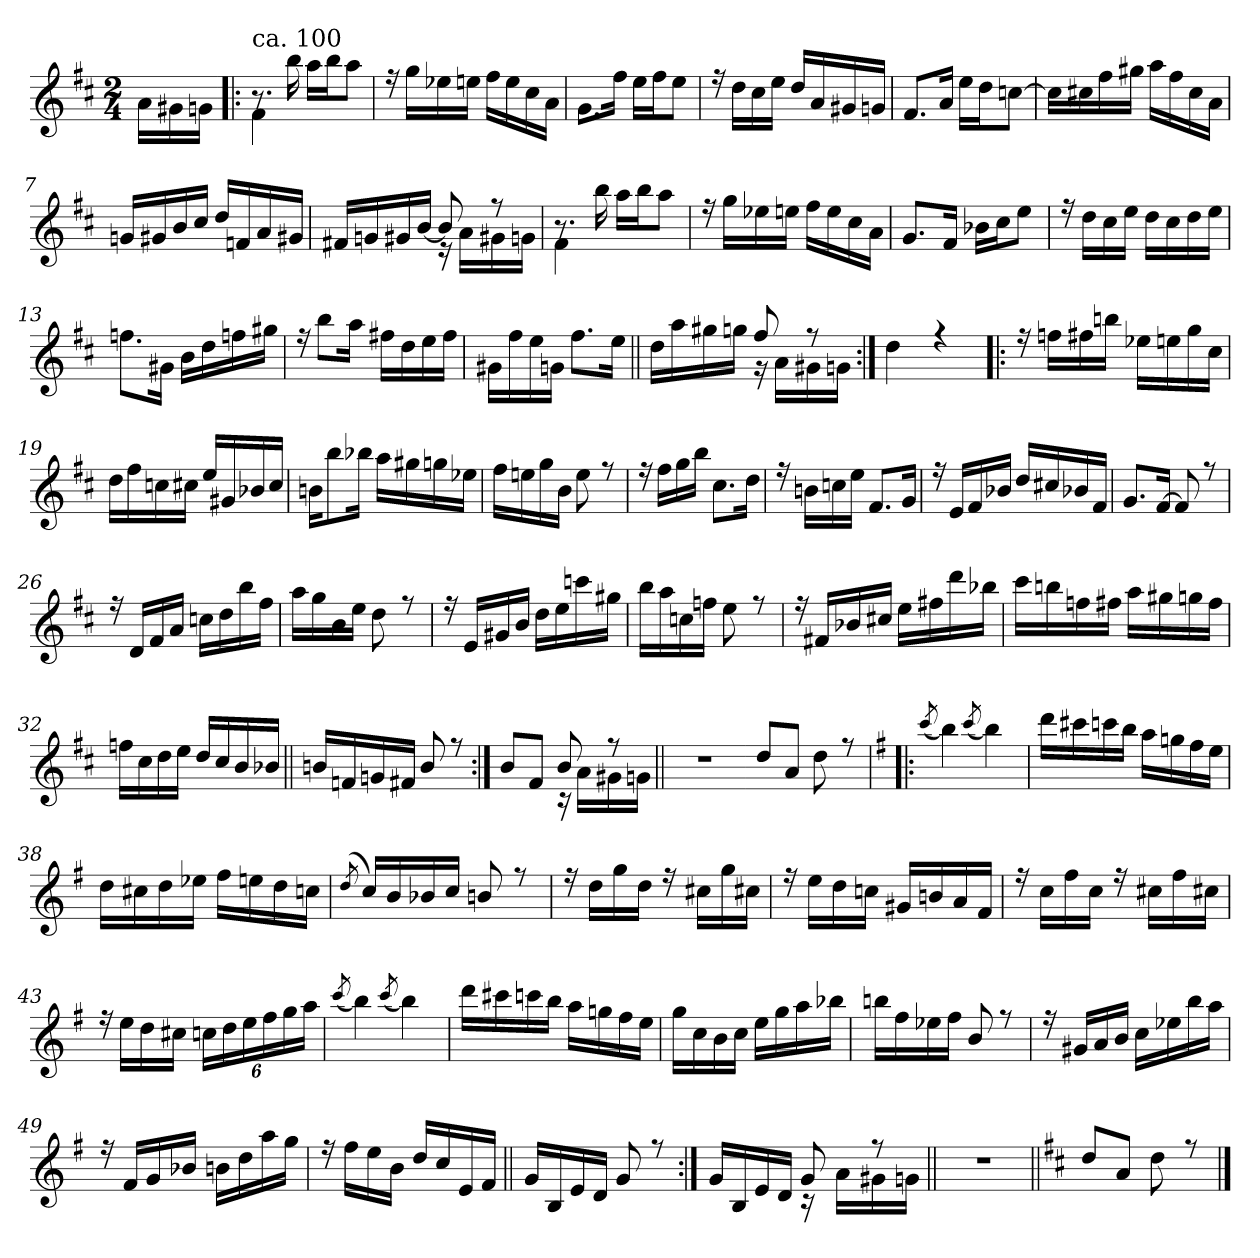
**kern
*part1
*staff1
*clefG2
*k[f#c#]
*D:
*M2/4
=
16a!\LL
16g#X!\
16gn!\JJ
=1!|:
*^
*	*^
!LO:TX:a:t=ca. 100	!	!
8.r	4f#!\	2ryy
16bb\	.	.
16aa\LL	4ryy	.
16bb\J	.	.
8aa\J	.	.
*	*v	*v
=2	=2
16ree	2ryy
16gg\LL	.
16ee-X\	.
16een\JJ	.
16ff#\LL	.
16ee\	.
16cc#\	.
16a\JJ	.
=3	=3
8.g\L	2ryy
16ff#\Jk	.
16ee\LL	.
16ff#\J	.
8ee\J	.
!!LO:LB:g=z	!!
=4	=4
16ree	2ryy
16dd\LL	.
16cc#\	.
16ee\JJ	.
16dd/LL	.
16a/	.
16g#X/	.
16gn/JJ	.
=5	=5
8.f#/L	4ryy
16a/Jk	.
16ee\LL	4ryy
16dd\J	.
[<8ccn\J	.
=6	=6
16ccn\LL]	2ryy
16cc#X\	.
16ff#\	.
16gg#X\JJ	.
16aa\LL	.
16ff#\	.
16cc#\	.
16a\JJ	.
=7	=7
16gn/LL	4ryy
16g#X/	.
16b/	.
16cc#/JJ	.
16dd/LL	4ryy
16fn/	.
16a/	.
16g#X/JJ	.
!!LO:LB:g=z	!!
=8	=8
*	*^
16f#X/LL	4ryy	4ryy
16gn/	.	.
16g#X/	.	.
[>16b/JJ	.	.
8b/]	16rd	4ryy
.	16a!\LL	.
8ree	16g#X!\	.
.	16gn!\JJ	.
=9	=9	=9
8.r	4f#!\	2ryy
16bb\	.	.
16aa\LL	4ryy	.
16bb\J	.	.
8aa\J	.	.
*	*v	*v
=10	=10
16ree	2ryy
16gg\LL	.
16ee-X\	.
16een\JJ	.
16ff#\LL	.
16ee\	.
16cc#\	.
16a\JJ	.
=11	=11
8.g/L	2ryy
16f#/Jk	.
16b-X\LL	.
16cc#\J	.
8ee\J	.
!!LO:LB:g=z	!!
=12	=12
16ree	2ryy
16dd\LL	.
16cc#\	.
16ee\JJ	.
16dd\LL	.
16cc#\	.
16dd\	.
16ee\JJ	.
=13	=13
8.ffn\L	2ryy
16g#X\Jk	.
16b\LL	.
16dd\	.
16ffn\	.
16gg#X\JJ	.
=14	=14
16ree	4ryy
8bb\L	.
16aa\Jk	.
16ff#X\LL	4ryy
16dd\	.
16ee\	.
16ff#\JJ	.
=15	=15
16g#X\LL	4ryy
16ff#\	.
16ee\	.
16gn\JJ	.
8.ff#\L	4ryy
16ee\Jk	.
!!LO:LB:g=z	!!
=16||	=16||
*	*^
16dd\LL	4ryy	2ryy
16aa\	.	.
16gg#X\	.	.
16ggn\JJ	.	.
8ff#/	16rf	.
.	16a!\LL	.
8ree	16g#X!\	.
.	16gn!\JJ	.
*	*v	*v
=17:|!	=17:|!
4dd\	4ryy
4ree	4ryy
=18!|:	=18!|:
16ree	4ryy
16ffn\LL	.
16ff#X\	.
16bbn\JJ	.
16ee-X\LL	4ryy
16een\	.
16gg\	.
16cc#\JJ	.
=19	=19
16dd\LL	4ryy
16ff#\	.
16ccn\	.
16cc#X\JJ	.
16ee/LL	4ryy
16g#X/	.
16b-X/	.
16cc#/JJ	.
!!LO:LB:g=z	!!
=20	=20
16bn\KL	4ryy
8bb\	.
16bb-X\Jk	.
16aa\LL	4ryy
16gg#X\	.
16ggn\	.
16ee-X\JJ	.
=21	=21
16ff#\LL	2ryy
16een\	.
16gg\	.
16b\JJ	.
8ee\	.
8ree	.
=22	=22
16ree	4ryy
16ff#\LL	.
16gg\	.
16bb\JJ	.
8.cc#\L	4ryy
16dd\Jk	.
=23	=23
16ree	4ryy
16bn\LL	.
16ccn\	.
16ee\JJ	.
8.f#/L	4ryy
16g/Jk	.
!!LO:LB:g=z	!!
=24	=24
16ree	4ryy
16e/LL	.
16f#/	.
16b-X/JJ	.
16dd/LL	4ryy
16cc#X/	.
16b-X/	.
16f#/JJ	.
=25	=25
8.g/L	2ryy
[>16f#/Jk	.
8f#/]	.
8ree	.
=26	=26
16ree	2ryy
16d/LL	.
16f#/	.
16a/JJ	.
16ccn\LL	.
16dd\	.
16bb\	.
16ff#\JJ	.
=27	=27
16aa\LL	2ryy
16gg\	.
16b\	.
16ee\JJ	.
8dd\	.
8ree	.
!!LO:LB:g=z	!!
=28	=28
16ree	2ryy
16e/LL	.
16g#X/	.
16b/JJ	.
16dd\LL	.
16ee\	.
16cccn\	.
16gg#X\JJ	.
=29	=29
16bb\LL	2ryy
16aa\	.
16ccn\	.
16ffn\JJ	.
8ee\	.
8ree	.
=30	=30
16ree	2ryy
16f#X/LL	.
16b-X/	.
16cc#X/JJ	.
16ee\LL	.
16ff#X\	.
16ddd\	.
16bb-X\JJ	.
=31	=31
16ccc#\LL	2ryy
16bbn\	.
16ffn\	.
16ff#X\JJ	.
16aa\LL	.
16gg#X\	.
16ggn\	.
16ff#\JJ	.
!!LO:PB:g=z	!!
=32	=32
16ffn\LL	4ryy
16cc#\	.
16dd\	.
16ee\JJ	.
16dd/LL	4ryy
16cc#/	.
16b/	.
16b-X/JJ	.
=33||	=33||
16bn/LL	2ryy
16fn/	.
16gn/	.
16f#X/JJ	.
8b/	.
8ree	.
=34:|!	=34:|!
*	*^
8b/L	4ryy	2ryy
8f#/J	.	.
8b/	16rc	.
.	16a!\LL	.
8ree	16g#X!\	.
.	16gn!\JJ	.
*v	*v	*v
=34X341||
2r
!!LO:LB:g=z
=35-
*^
8dd/L	4ryy
8a/J	.
8dd\	4ryy
8ree	.
=36!|:	=36!|:
*k[f#]	*
*G:	*
(<8qccc/	.
4bb\)	4ryy
(<8qccc/	.
4bb\)	4ryy
=37	=37
16ddd\LL	2ryy
16ccc#X\	.
16cccn\	.
16bb\JJ	.
16aa\LL	.
16ggn\	.
16ff#\	.
16ee\JJ	.
=38	=38
16dd\LL	2ryy
16cc#X\	.
16dd\	.
16ee-X\JJ	.
16ff#\LL	.
16een\	.
16dd\	.
16ccn\JJ	.
!!LO:LB:g=z	!!
=39	=39
(<8qdd/	.
16cc/LL)	2ryy
16b/	.
16b-X/	.
16cc/JJ	.
8bn/	.
8ree	.
=40	=40
16ree	4ryy
16dd\LL	.
16gg\	.
16dd\JJ	.
16ree	4ryy
16cc#X\LL	.
16gg\	.
16cc#X\JJ	.
=41	=41
16ree	4ryy
16ee\LL	.
16dd\	.
16ccn\JJ	.
16g#X/LL	4ryy
16bn/	.
16a/	.
16f#/JJ	.
=42	=42
16ree	4ryy
16cc\LL	.
16ff#\	.
16cc\JJ	.
16ree	4ryy
16cc#X\LL	.
16ff#\	.
16cc#X\JJ	.
!!LO:LB:g=z	!!
=43	=43
16ree	4ryy
16ee\LL	.
16dd\	.
16cc#X\JJ	.
24ccn\LL	4ryy
24dd\	.
24ee\	.
24ff#\	.
24gg\	.
24aa\JJ	.
=44	=44
(<8qccc/	.
4bb\)	4ryy
(<8qccc/	.
4bb\)	4ryy
=45	=45
16ddd\LL	2ryy
16ccc#X\	.
16cccn\	.
16bb\JJ	.
16aa\LL	.
16ggn\	.
16ff#\	.
16ee\JJ	.
=46	=46
16gg\LL	4ryy
16cc\	.
16b\	.
16cc\JJ	.
16ee\LL	4ryy
16gg\	.
16aa\	.
16bb-X\JJ	.
!!LO:LB:g=z	!!
=47	=47
16bbn\LL	2ryy
16ff#\	.
16ee-X\	.
16ff#\JJ	.
8b/	.
8ree	.
=48	=48
16ree	4ryy
16g#X/LL	.
16a/	.
16b/JJ	.
16cc\LL	4ryy
16ee-X\	.
16bb\	.
16aa\JJ	.
=49	=49
16ree	4ryy
16f#/LL	.
16g/	.
16b-X/JJ	.
16bn\LL	4ryy
16dd\	.
16aa\	.
16gg\JJ	.
=50	=50
16ree	4ryy
16ff#\LL	.
16ee\	.
16b\JJ	.
16dd/LL	4ryy
16cc/	.
16e/	.
16f#/JJ	.
!!LO:LB:g=z	!!
=51||	=51||
16g/LL	2ryy
16B/	.
16e/	.
16d/JJ	.
8g/	.
8ree	.
=52:|!	=52:|!
*	*^
16g/LL	4ryy	2ryy
16B/	.	.
16e/	.	.
16d/JJ	.	.
8g/	16rB	.
.	16a!\LL	.
8ree	16g#X!\	.
.	16gn!\JJ	.
*v	*v	*v
=52X522||
2r
=53||
*k[f#c#]
*D:
*^
8dd/L	2ryy
8a/J	.
8dd\	.
8ree	.
*v	*v
==
*-
